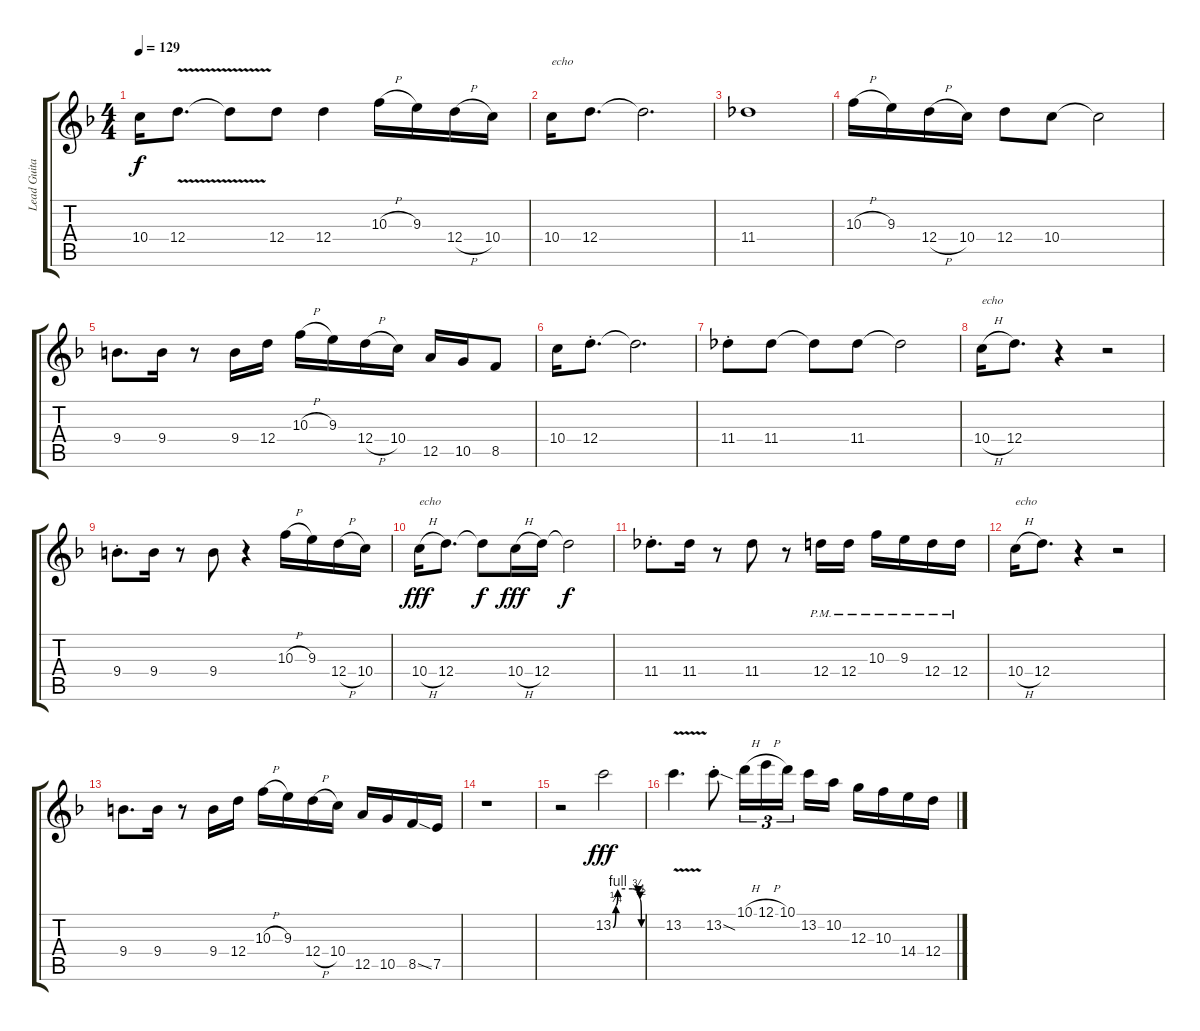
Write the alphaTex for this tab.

\track ("Lead Guitar I" "Lead Guita") {instrument distortionguitar}
\staff {score tabs}
\tuning (E4 B3 G3 D3 A2 E2) {hide}
\ts (4 4)
\tempo 129
\clef g2
\ks dminor
10.4.16{dy f volume 10} 12.4{v}.8{d} 12.4{t}.8 12.4.8 12.4.4 10.3{h}.16 9.3.16 12.4{h}.16 10.4.16 |
10.4.16{txt "echo"} 12.4.8{d} 12.4{t}.2{d} |
11.4.1 |
10.3{h}.16 9.3.16 12.4{h}.16 10.4.16 12.4.8 10.4.8 10.4{t}.2 |
9.4.8{d} 9.4.16 r.8 9.4.16 12.4.16 10.3{h}.16 9.3.16 12.4{h}.16 10.4.16 12.5.16 10.5.16 8.5.8 |
10.4.16 12.4{st}.8{d} 12.4{t}.2{d} |
11.4{st}.8 11.4.8 11.4{t}.8 11.4.8 11.4{t}.2 |
10.4{h}.16{txt "echo"} 12.4.8{d} r.4 r.2 |
9.4{st}.8{d} 9.4.16 r.8 9.4.8 r.4 10.3{h}.16 9.3.16 12.4{h}.16 10.4.16 |
10.4{h}.16{txt "echo" dy fff} 12.4.8{d} 12.4{t}.8{dy f} 10.4{h}.16{dy fff} 12.4.16 12.4{t}.2{dy f} |
11.4{st}.8{d} 11.4.16 r.8 11.4.8 r.8 12.4{pm}.16 12.4{pm}.16 10.3{pm}.16 9.3{pm}.16 12.4{pm}.16 12.4{pm}.16 |
10.4{h}.16{txt "echo"} 12.4.8{d} r.4 r.2 |
9.4.8{d} 9.4.16 r.8 9.4.16 12.4.16 10.3{h}.16 9.3.16 12.4{h}.16 10.4.16 12.5.16 10.5.16 8.5{ss}.16 7.5.16 |
r.1 |
r.2 13.2{be (custom 0 0 6 1 10 4 41 4 53 3 57 2 60 0)}.2{dy fff volume 11} |
13.2{v}.4{d} 13.2{sod st}.8 10.1{h}.16{tu (3 2)} 12.1{h}.16{tu (3 2)} 10.1.16{tu (3 2) beam splitsecondary} 13.2.16 10.2.16 12.3.16 10.3.16 14.4.16 12.4.16
